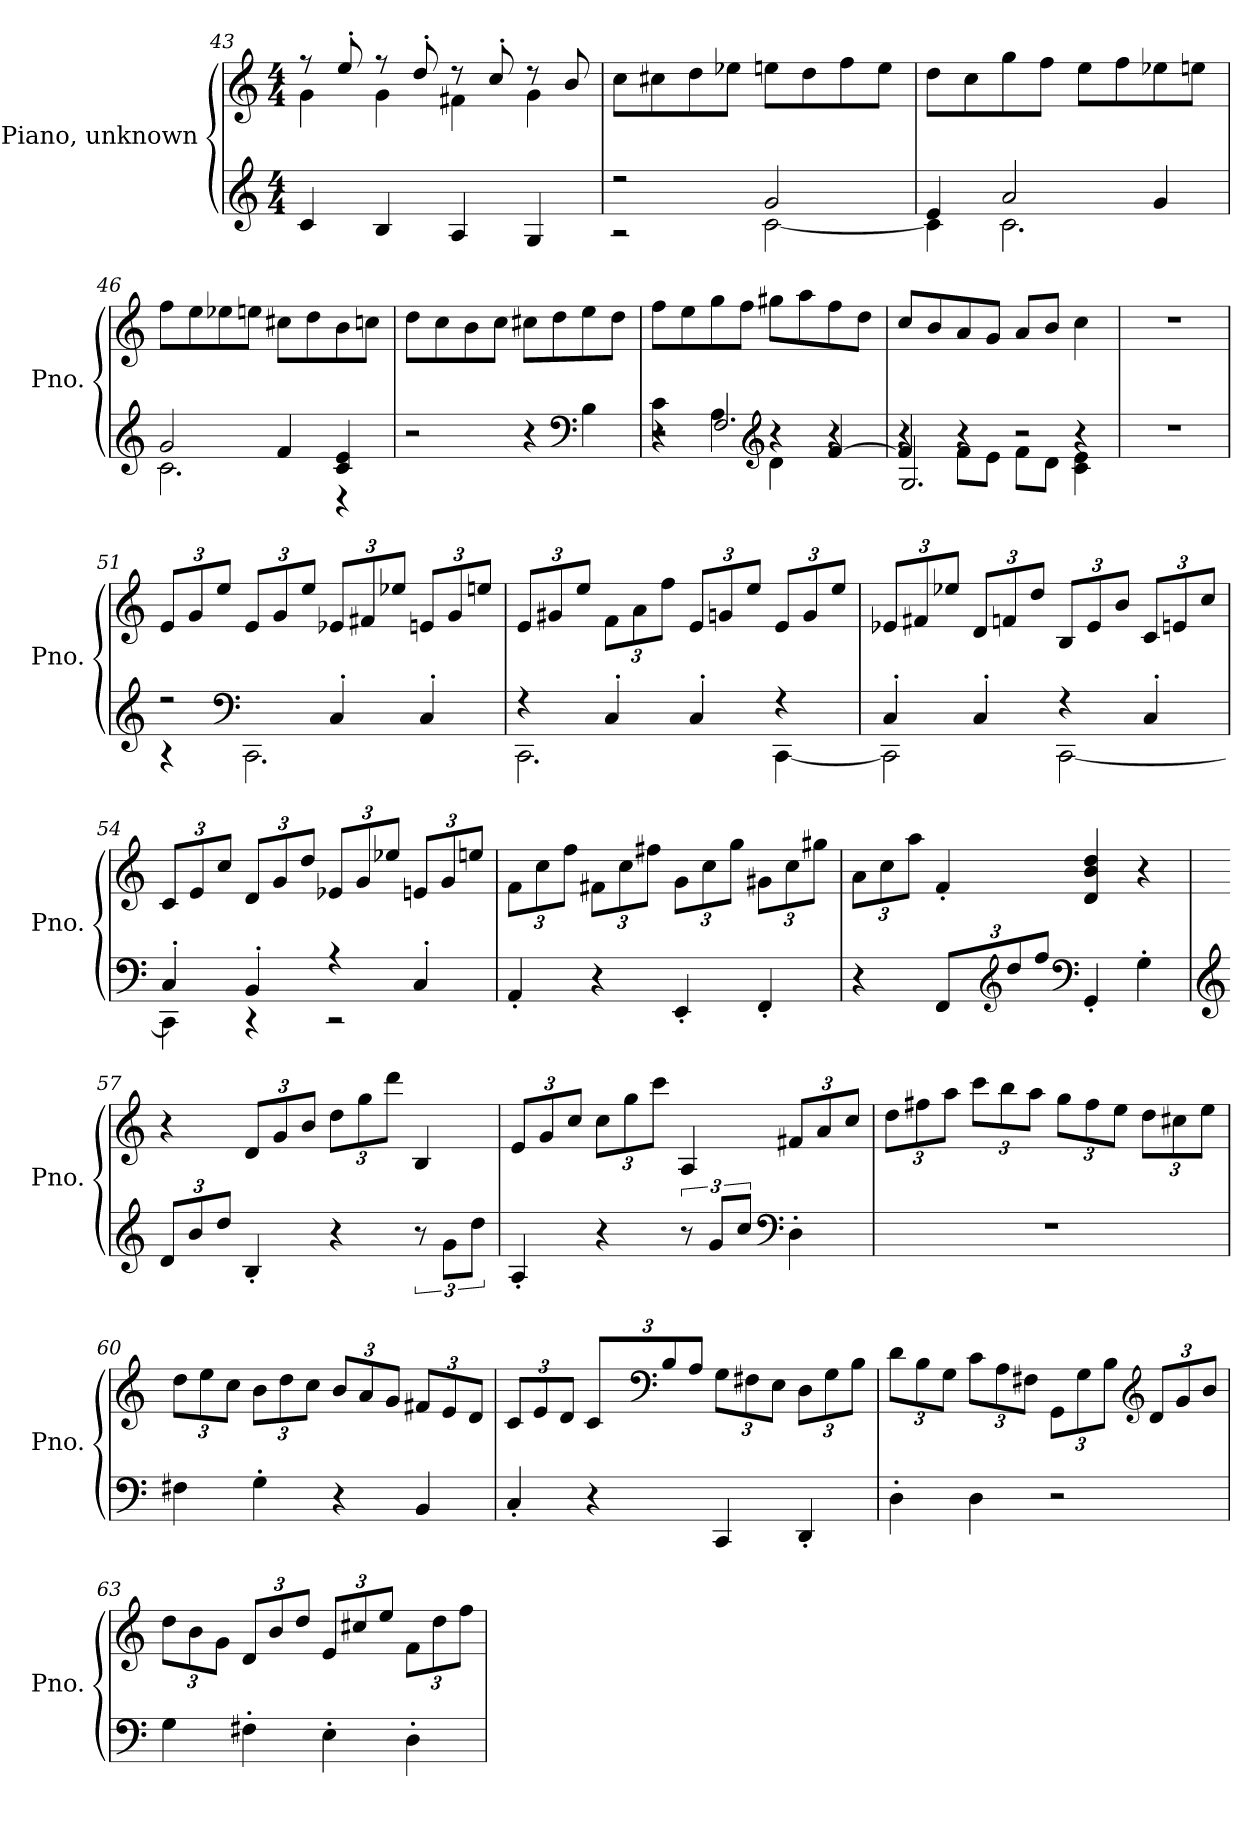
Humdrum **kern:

**kern	**kern
*part1	*part1
*staff2	*staff1
*I"Piano, unknown	*
*I'Pno.	*
*clefG2	*clefG2
*k[]	*k[]
*M4/4	*M4/4
=43	=43
*	*^
4c/	8r	4g\
.	8ee'/	.
4B/	8r	4g\
.	8dd'/	.
4A/	8r	4f#X\
.	8cc'/	.
4G/	8r	4g\
.	8b/	.
*	*v	*v
!!LO:LB:g=z
=44	=44
*^	*
2r	2r	8cc\L
.	.	8cc#X\
.	.	8dd\
.	.	8ee-X\J
2g/	[2c\	8een\L
.	.	8dd\
.	.	8ff\
.	.	8ee\J
=45	=45	=45
4e/	4c\]	8dd\L
.	.	8cc\
2a/	2.c\	8gg\
.	.	8ff\J
.	.	8ee\L
.	.	8ff\
4g/	.	8ee-X\
.	.	8een\J
=46	=46	=46
2g/	2.c\	8ff\L
.	.	8ee\
.	.	8ee-X\
.	.	8een\J
4f/	.	8cc#X\L
.	.	8dd\
4c/ 4e/	4r	8b\
.	.	8ccn\J
*v	*v	*
=47	=47
2r	8dd\L
.	8cc\
.	8b\
.	8cc\J
4r	8cc#X\L
.	8dd\
*clefF4	*
4B\	8ee\
.	8dd\J
!!LO:LB:g=z
=48	=48
*^	*
*	*^	*
2r	4c\	4r	8ff\L
.	.	.	8ee\
.	4A\	2.F/	8gg\
.	.	.	8ff\J
*clefG2	*	*	*
4r	4d\	.	8gg#X\L
.	.	.	8aa\
[4f/	4r	.	8ff\
.	.	.	8dd\J
=49	=49	=49	=49
4f/]	4r	2.G/	8cc/L
.	.	.	8b/
4r	8f\L	.	8a/
.	8e\J	.	8g/J
2r	8f\L	.	8a/L
.	8d\J	.	8b/J
.	4c\ 4e\	4r	4cc\
*v	*v	*v	*
=50	=50
1r	1r
=51	=51
*^	*
*	*	*Xbrackettup
2r	4r	12e/L
.	.	12g/
.	.	12ee/J
*clefF4	*	*
.	2.CC\	12e/L
.	.	12g/
.	.	12ee/J
4C'/	.	12e-X/L
.	.	12f#X/
.	.	12ee-X/J
4C'/	.	12en/L
.	.	12g/
.	.	12een/J
!!LO:LB:g=z
=52	=52	=52
4r	2.CC\	12e/L
.	.	12g#X/
.	.	12ee/J
4C'/	.	12f\L
.	.	12a\
.	.	12ff\J
4C'/	.	12e/L
.	.	12gn/
.	.	12ee/J
4r	[4CC\	12e/L
.	.	12g/
.	.	12ee/J
=53	=53	=53
4C'/	2CC\]	12e-X/L
.	.	12f#X/
.	.	12ee-X/J
4C'/	.	12d/L
.	.	12fn/
.	.	12dd/J
4r	[2CC\	12B/L
.	.	12e-/
.	.	12b/J
4C'/	.	12c/L
.	.	12en/
.	.	12cc/J
=54	=54	=54
4C'/	4CC\]	12c/L
.	.	12e/
.	.	12cc/J
4BB'/	4r	12d/L
.	.	12g/
.	.	12dd/J
4r	2r	12e-X/L
.	.	12g/
.	.	12ee-X/J
4C'/	.	12en/L
.	.	12g/
.	.	12een/J
*v	*v	*
!!LO:LB:g=z
=55	=55
4AA'/	12f\L
.	12cc\
.	12ff\J
4r	12f#X\L
.	12cc\
.	12ff#X\J
4EE'/	12g\L
.	12cc\
.	12gg\J
4FF'/	12g#X\L
.	12cc\
.	12gg#X\J
=56	=56
4r	12a\L
.	12cc\
.	12aa\J
*Xbrackettup	*
12FF/L	4f'/
*clefG2	*
12dd/	.
12ff/J	.
*clefF4	*
4GG'/	4d/ 4b/ 4dd/
4G'\	4r
=57	=57
*clefG2	*
12d/L	4r
12b/	.
12dd/J	.
4B'/	12d/L
.	12g/
.	12b/J
4r	12dd\L
.	12gg\
.	12ddd\J
*brackettup	*
12r	4B/
12g\L	.
12dd\J	.
!!LO:PB:g=z
=58	=58
4A'/	12e/L
.	12g/
.	12cc/J
4r	12cc\L
.	12gg\
.	12ccc\J
12r	4A/
12g/L	.
12cc/J	.
*clefF4	*
4D'\	12f#X/L
.	12a/
.	12cc/J
=59	=59
1r	12dd\L
.	12ff#X\
.	12aa\J
.	12ccc\L
.	12bb\
.	12aa\J
.	12gg\L
.	12ff#\
.	12ee\J
.	12dd\L
.	12cc#X\
.	12ee\J
=60	=60
4F#X\	12dd\L
.	12ee\
.	12cc\J
4G'\	12b\L
.	12dd\
.	12cc\J
4r	12b/L
.	12a/
.	12g/J
4BB/	12f#X/L
.	12e/
.	12d/J
!!LO:LB:g=z
=61	=61
4C'/	12c/L
.	12e/
.	12d/J
4r	12c/L
*	*clefF4
.	12B/
.	12A/J
4CC/	12G\L
.	12F#X\
.	12E\J
4DD'/	12D\L
.	12G\
.	12B\J
=62	=62
4D'\	12d\L
.	12B\
.	12G\J
4D\	12c\L
.	12A\
.	12F#X\J
2r	12GG\L
.	12G\
.	12B\J
*	*clefG2
.	12d/L
.	12g/
.	12b/J
=63	=63
4G\	12dd\L
.	12b\
.	12g\J
4F#X'\	12d/L
.	12b/
.	12dd/J
4E'\	12e/L
.	12cc#X/
.	12ee/J
4D'\	12f\L
.	12dd\
.	12ff\J
=	=
*-	*-
